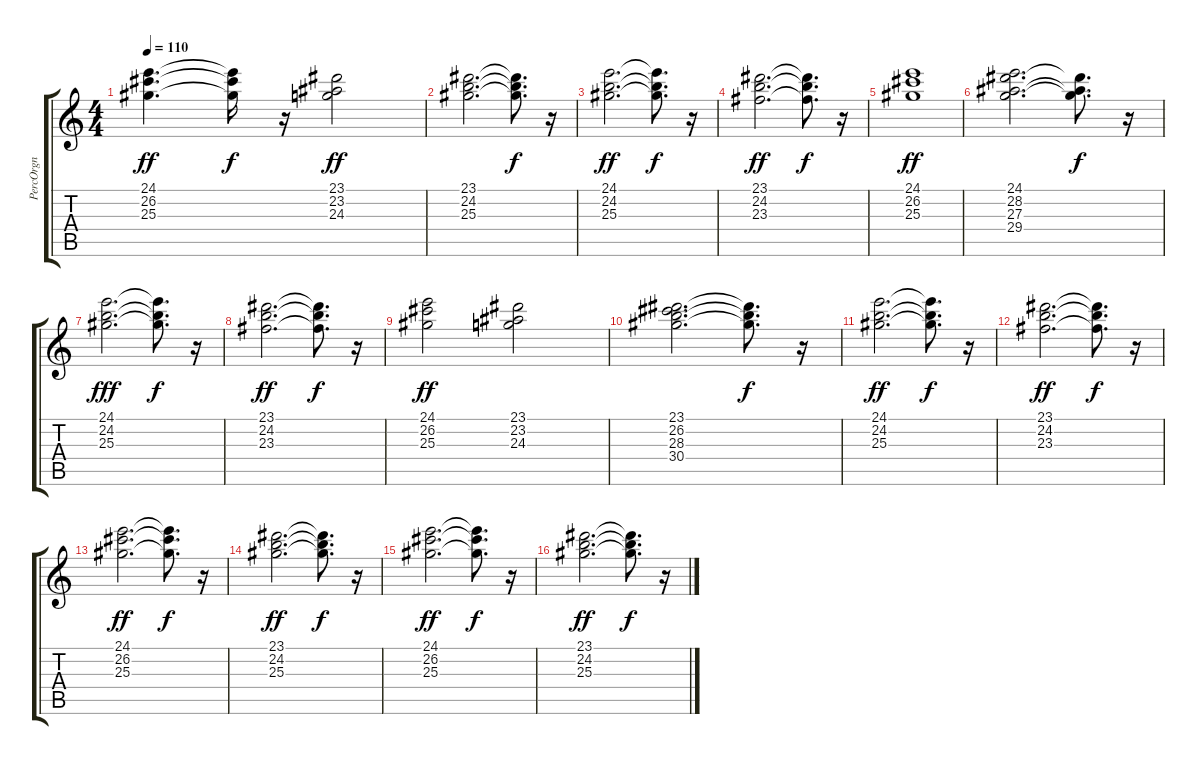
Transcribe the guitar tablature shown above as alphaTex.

\track ("PercOrgn" "PercOrgn") {instrument percussiveorgan}
\staff {score tabs}
\tuning (E4 B3 G3 D3 A2 E2) {hide}
\ts (4 4)
\tempo 110
\clef g2
\ks c
(24.1 26.2 25.3).4{d dy ff} (24.1{t} 26.2{t} 25.3{t}).16{dy f} r.16 (23.1 23.2 24.3).2{dy ff} |
(23.1 24.2 25.3).2{d} (23.1{t} 24.2{t} 25.3{t}).8{d dy f} r.16 |
(24.1 24.2 25.3).2{d dy ff} (24.1{t} 24.2{t} 25.3{t}).8{d dy f} r.16 |
(23.1 24.2 23.3).2{d dy ff} (23.1{t} 24.2{t} 23.3{t}).8{d dy f} r.16 |
(24.1 26.2 25.3).1{dy ff} |
(24.1 28.2 27.3 29.4).2{d} (28.2{t} 27.3{t} 29.4{t}).8{d dy f} r.16 |
(24.1 24.2 25.3).2{d dy fff} (24.1{t} 24.2{t} 25.3{t}).8{d dy f} r.16 |
(23.1 24.2 23.3).2{d dy ff} (23.1{t} 24.2{t} 23.3{t}).8{d dy f} r.16 |
(24.1 26.2 25.3).2{dy ff} (23.1 23.2 24.3).2 |
(23.1 26.2 28.3 30.4).2{d} (23.1{t} 28.3{t} 30.4{t}).8{d dy f} r.16 |
(24.1 24.2 25.3).2{d dy ff} (24.1{t} 24.2{t} 25.3{t}).8{d dy f} r.16 |
(23.1 24.2 23.3).2{d dy ff} (23.1{t} 24.2{t} 23.3{t}).8{d dy f} r.16 |
(24.1 26.2 25.3).2{d dy ff} (24.1{t} 26.2{t} 25.3{t}).8{d dy f} r.16 |
(23.1 24.2 25.3).2{d dy ff} (23.1{t} 24.2{t} 25.3{t}).8{d dy f} r.16 |
(24.1 26.2 25.3).2{d dy ff} (24.1{t} 26.2{t} 25.3{t}).8{d dy f} r.16 |
(23.1 24.2 25.3).2{d dy ff} (23.1{t} 24.2{t} 25.3{t}).8{d dy f} r.16
